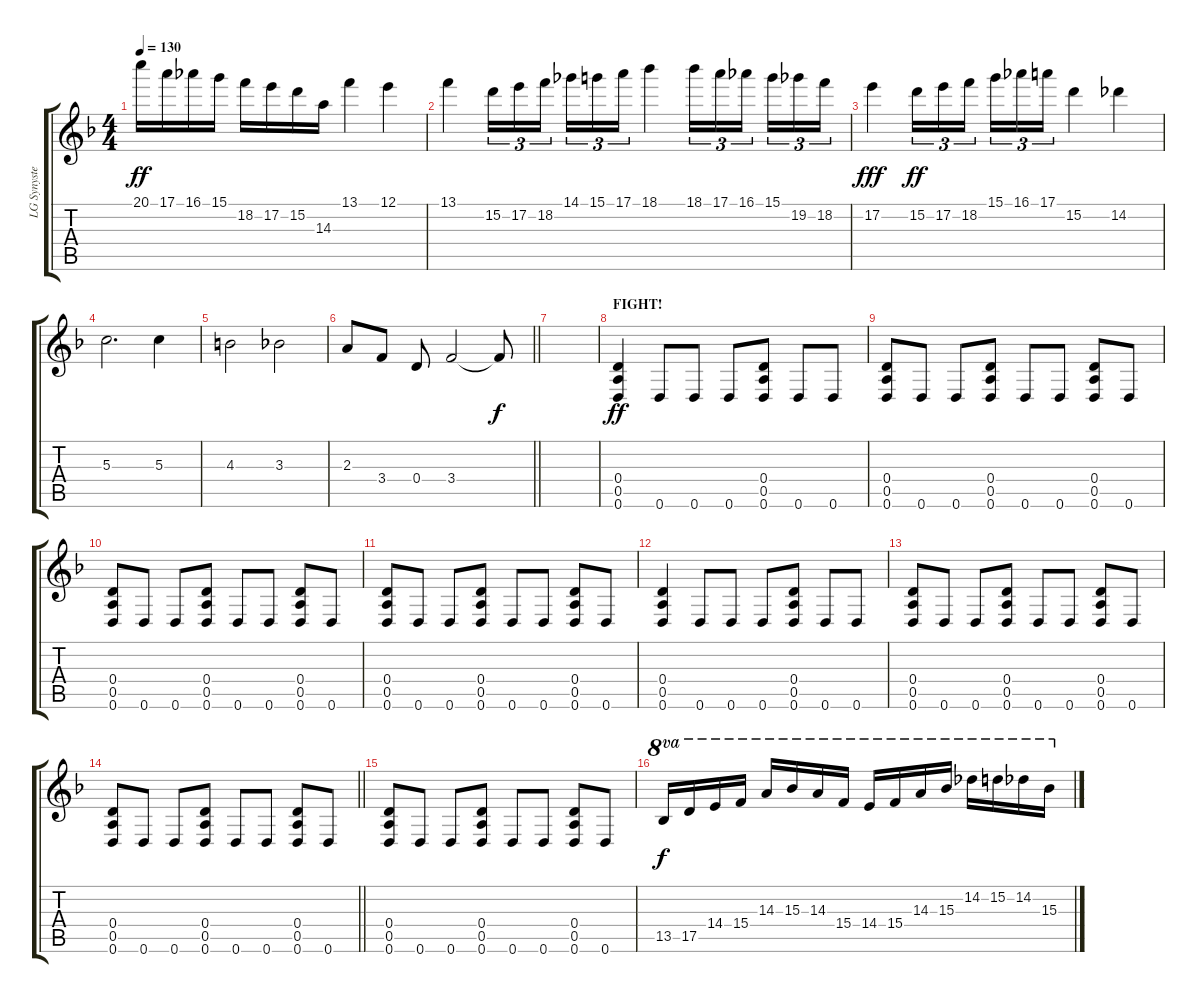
\track ("LG Synyster Gates" "LG Synyste") {instrument distortionguitar}
\staff {score tabs}
\tuning (E4 B3 G3 D3 A2 D2) {hide}
\ts (4 4)
\tempo 130
\clef g2
\ks dminor
20.1.16{dy ff} 17.1.16 16.1.16 15.1.16 18.2.16 17.2.16 15.2.16 14.3.16 13.1.4 12.1.4 |
13.1.4 15.2.16{tu (3 2)} 17.2.16{tu (3 2)} 18.2.16{tu (3 2) beam splitsecondary} 14.1.16{tu (3 2)} 15.1.16{tu (3 2)} 17.1.16{tu (3 2)} 18.1.4 18.1.16{tu (3 2)} 17.1.16{tu (3 2)} 16.1.16{tu (3 2) beam splitsecondary} 15.1.16{tu (3 2)} 19.2.16{tu (3 2)} 18.2.16{tu (3 2)} |
17.2.4{dy fff} 15.2.16{tu (3 2) dy ff} 17.2.16{tu (3 2)} 18.2.16{tu (3 2) beam splitsecondary} 15.1.16{tu (3 2)} 16.1.16{tu (3 2)} 17.1.16{tu (3 2)} 15.2.4 14.2.4 |
5.3.2{d} 5.3.4 |
4.3.2 3.3.2 |
\barLineRight lightlight
2.3.8 3.4.8 0.4.8 3.4.2 3.4{t}.8{dy f} |
|
\section ("" "FIGHT!")
(0.4 0.5 0.6).4{dy ff} 0.6.8 0.6.8 0.6.8 (0.4 0.5 0.6).8 0.6.8 0.6.8 |
(0.4 0.5 0.6).8 0.6.8 0.6.8 (0.4 0.5 0.6).8 0.6.8 0.6.8 (0.4 0.5 0.6).8 0.6.8 |
(0.4 0.5 0.6).8 0.6.8 0.6.8 (0.4 0.5 0.6).8 0.6.8 0.6.8 (0.4 0.5 0.6).8 0.6.8 |
(0.4 0.5 0.6).8 0.6.8 0.6.8 (0.4 0.5 0.6).8 0.6.8 0.6.8 (0.4 0.5 0.6).8 0.6.8 |
(0.4 0.5 0.6).4 0.6.8 0.6.8 0.6.8 (0.4 0.5 0.6).8 0.6.8 0.6.8 |
(0.4 0.5 0.6).8 0.6.8 0.6.8 (0.4 0.5 0.6).8 0.6.8 0.6.8 (0.4 0.5 0.6).8 0.6.8 |
\barLineRight lightlight
(0.4 0.5 0.6).8 0.6.8 0.6.8 (0.4 0.5 0.6).8 0.6.8 0.6.8 (0.4 0.5 0.6).8 0.6.8 |
(0.4 0.5 0.6).8 0.6.8 0.6.8 (0.4 0.5 0.6).8 0.6.8 0.6.8 (0.4 0.5 0.6).8 0.6.8 |
13.5.16{ot 8va dy f} 17.5.16{ot 8va} 14.4.16{ot 8va} 15.4.16{ot 8va} 14.3.16{ot 8va} 15.3.16{ot 8va} 14.3.16{ot 8va} 15.4.16{ot 8va} 14.4.16{ot 8va} 15.4.16{ot 8va} 14.3.16{ot 8va} 15.3.16{ot 8va} 14.2.16{ot 8va} 15.2.16{ot 8va} 14.2.16{ot 8va} 15.3.16{ot 8va}
